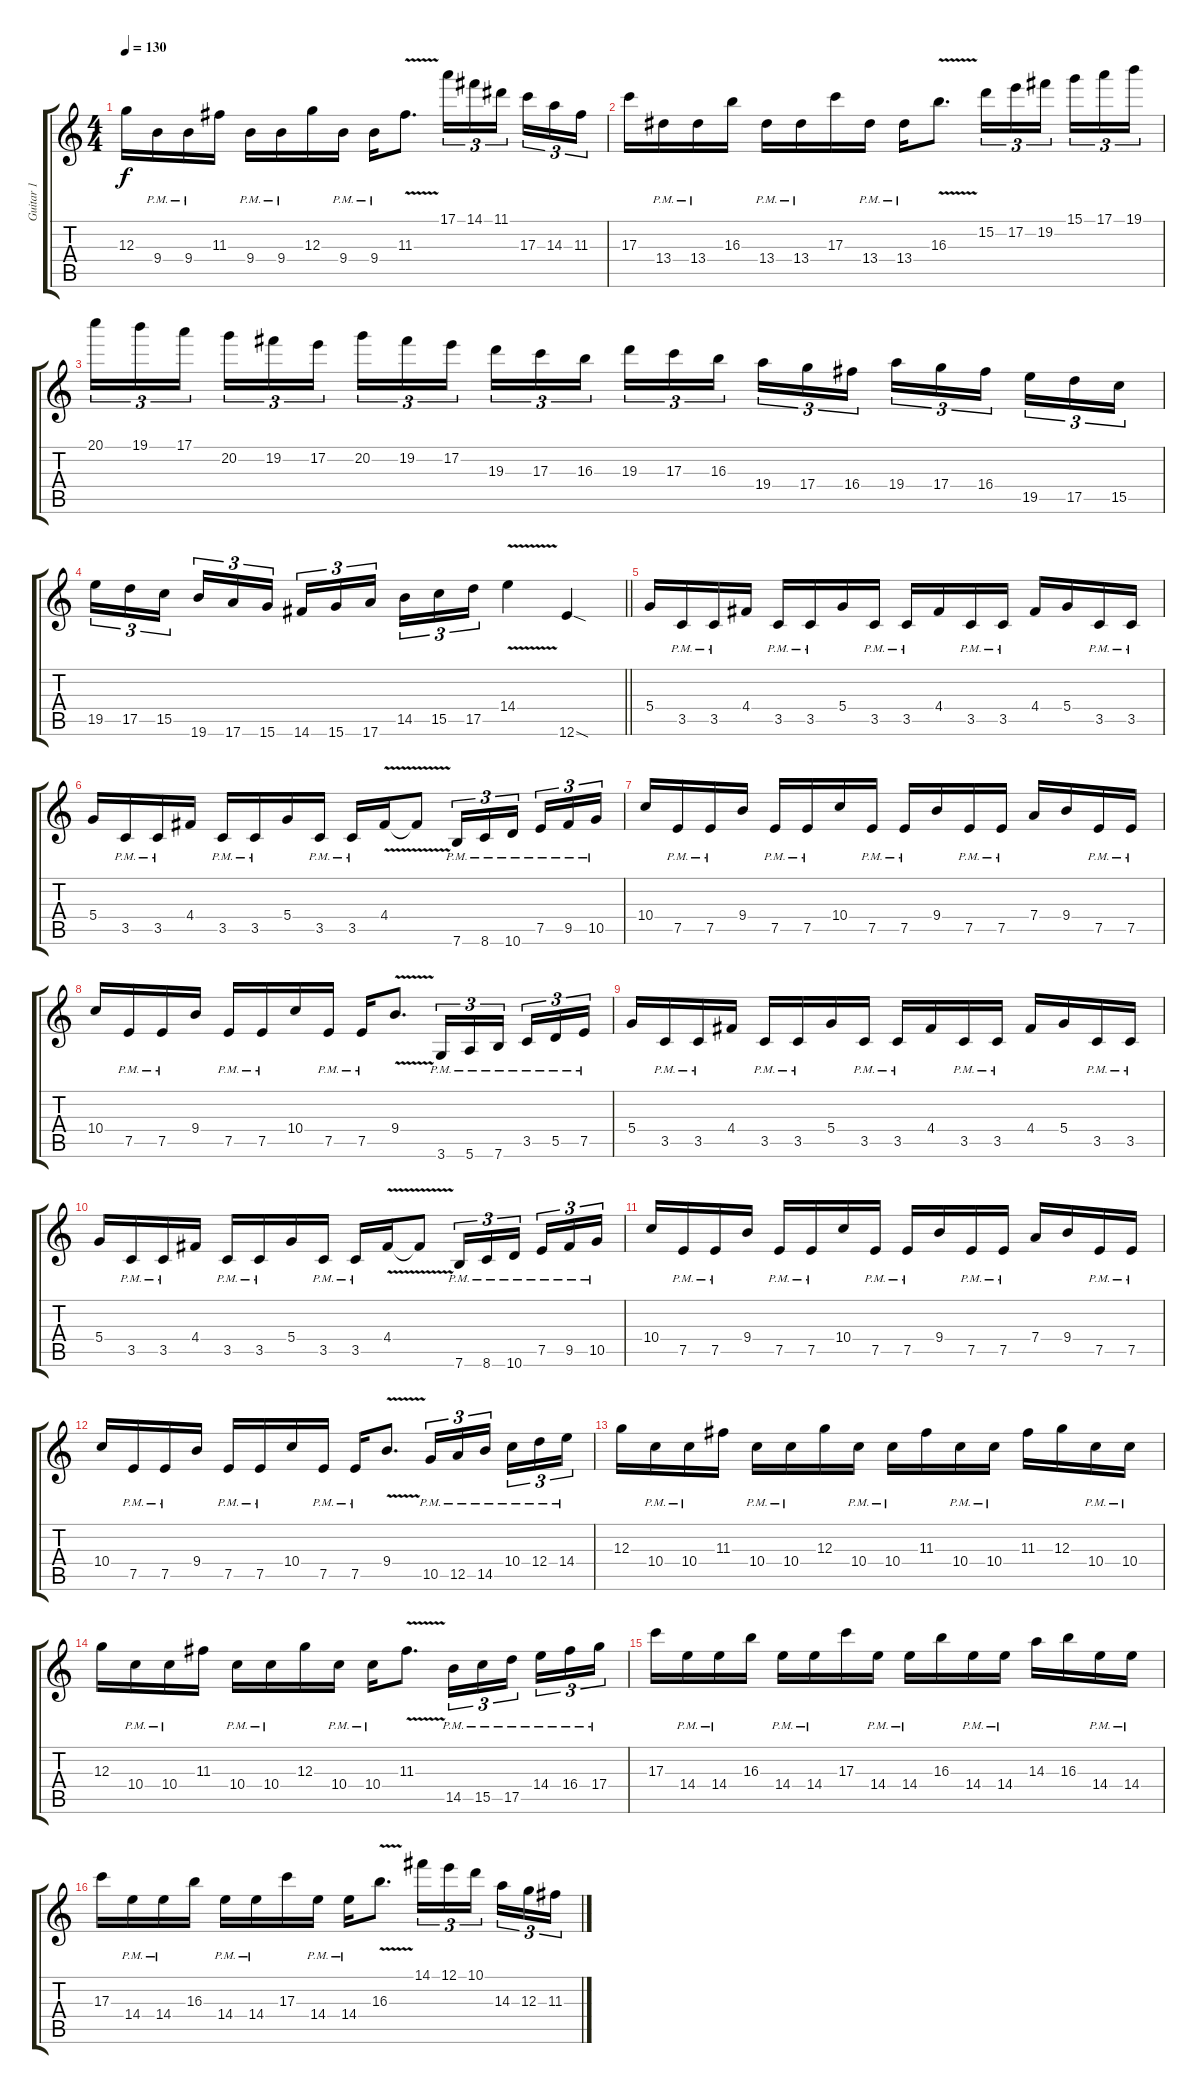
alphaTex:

\track ("Guitar 1" "Guitar 1") {instrument distortionguitar}
\staff {score tabs}
\tuning (E4 B3 G3 D3 A2 E2) {hide}
\ts (4 4)
\tempo 130
\clef g2
\ks c
12.3.16{dy f} 9.4{pm}.16 9.4{pm}.16 11.3.16 9.4{pm}.16 9.4{pm}.16 12.3.16 9.4{pm}.16 9.4{pm}.16 11.3{v}.8{d} 17.1.16{tu (3 2)} 14.1.16{tu (3 2)} 11.1.16{tu (3 2) beam splitsecondary} 17.3.16{tu (3 2)} 14.3.16{tu (3 2)} 11.3.16{tu (3 2)} |
17.3.16 13.4{pm}.16 13.4{pm}.16 16.3.16 13.4{pm}.16 13.4{pm}.16 17.3.16 13.4{pm}.16 13.4{pm}.16 16.3{v}.8{d} 15.2.16{tu (3 2)} 17.2.16{tu (3 2)} 19.2.16{tu (3 2) beam splitsecondary} 15.1.16{tu (3 2)} 17.1.16{tu (3 2)} 19.1.16{tu (3 2)} |
20.1.16{tu (3 2)} 19.1.16{tu (3 2)} 17.1.16{tu (3 2) beam splitsecondary} 20.2.16{tu (3 2)} 19.2.16{tu (3 2)} 17.2.16{tu (3 2)} 20.2.16{tu (3 2)} 19.2.16{tu (3 2)} 17.2.16{tu (3 2) beam splitsecondary} 19.3.16{tu (3 2)} 17.3.16{tu (3 2)} 16.3.16{tu (3 2)} 19.3.16{tu (3 2)} 17.3.16{tu (3 2)} 16.3.16{tu (3 2) beam splitsecondary} 19.4.16{tu (3 2)} 17.4.16{tu (3 2)} 16.4.16{tu (3 2)} 19.4.16{tu (3 2)} 17.4.16{tu (3 2)} 16.4.16{tu (3 2) beam splitsecondary} 19.5.16{tu (3 2)} 17.5.16{tu (3 2)} 15.5.16{tu (3 2)} |
\barLineRight lightlight
19.5.16{tu (3 2)} 17.5.16{tu (3 2)} 15.5.16{tu (3 2) beam splitsecondary} 19.6.16{tu (3 2)} 17.6.16{tu (3 2)} 15.6.16{tu (3 2)} 14.6.16{tu (3 2)} 15.6.16{tu (3 2)} 17.6.16{tu (3 2) beam splitsecondary} 14.5.16{tu (3 2)} 15.5.16{tu (3 2)} 17.5.16{tu (3 2)} 14.4{v}.4 12.6{sod}.4 |
5.4.16 3.5{pm}.16 3.5{pm}.16 4.4.16 3.5{pm}.16 3.5{pm}.16 5.4.16 3.5{pm}.16 3.5{pm}.16 4.4.16 3.5{pm}.16 3.5{pm}.16 4.4.16 5.4.16 3.5{pm}.16 3.5{pm}.16 |
5.4.16 3.5{pm}.16 3.5{pm}.16 4.4.16 3.5{pm}.16 3.5{pm}.16 5.4.16 3.5{pm}.16 3.5{pm}.16 4.4{v}.16 4.4{t}.8 7.6{pm}.16{tu (3 2)} 8.6{pm}.16{tu (3 2)} 10.6{pm}.16{tu (3 2) beam splitsecondary} 7.5{pm}.16{tu (3 2)} 9.5{pm}.16{tu (3 2)} 10.5{pm}.16{tu (3 2)} |
10.4.16 7.5{pm}.16 7.5{pm}.16 9.4.16 7.5{pm}.16 7.5{pm}.16 10.4.16 7.5{pm}.16 7.5{pm}.16 9.4.16 7.5{pm}.16 7.5{pm}.16 7.4.16 9.4.16 7.5{pm}.16 7.5{pm}.16 |
10.4.16 7.5{pm}.16 7.5{pm}.16 9.4.16 7.5{pm}.16 7.5{pm}.16 10.4.16 7.5{pm}.16 7.5{pm}.16 9.4{v}.8{d} 3.6{pm}.16{tu (3 2)} 5.6{pm}.16{tu (3 2)} 7.6{pm}.16{tu (3 2) beam splitsecondary} 3.5{pm}.16{tu (3 2)} 5.5{pm}.16{tu (3 2)} 7.5{pm}.16{tu (3 2)} |
5.4.16 3.5{pm}.16 3.5{pm}.16 4.4.16 3.5{pm}.16 3.5{pm}.16 5.4.16 3.5{pm}.16 3.5{pm}.16 4.4.16 3.5{pm}.16 3.5{pm}.16 4.4.16 5.4.16 3.5{pm}.16 3.5{pm}.16 |
5.4.16 3.5{pm}.16 3.5{pm}.16 4.4.16 3.5{pm}.16 3.5{pm}.16 5.4.16 3.5{pm}.16 3.5{pm}.16 4.4{v}.16 4.4{t}.8 7.6{pm}.16{tu (3 2)} 8.6{pm}.16{tu (3 2)} 10.6{pm}.16{tu (3 2) beam splitsecondary} 7.5{pm}.16{tu (3 2)} 9.5{pm}.16{tu (3 2)} 10.5{pm}.16{tu (3 2)} |
10.4.16 7.5{pm}.16 7.5{pm}.16 9.4.16 7.5{pm}.16 7.5{pm}.16 10.4.16 7.5{pm}.16 7.5{pm}.16 9.4.16 7.5{pm}.16 7.5{pm}.16 7.4.16 9.4.16 7.5{pm}.16 7.5{pm}.16 |
10.4.16 7.5{pm}.16 7.5{pm}.16 9.4.16 7.5{pm}.16 7.5{pm}.16 10.4.16 7.5{pm}.16 7.5{pm}.16 9.4{v}.8{d} 10.5{pm}.16{tu (3 2)} 12.5{pm}.16{tu (3 2)} 14.5{pm}.16{tu (3 2) beam splitsecondary} 10.4{pm}.16{tu (3 2)} 12.4{pm}.16{tu (3 2)} 14.4{pm}.16{tu (3 2)} |
12.3.16 10.4{pm}.16 10.4{pm}.16 11.3.16 10.4{pm}.16 10.4{pm}.16 12.3.16 10.4{pm}.16 10.4{pm}.16 11.3.16 10.4{pm}.16 10.4{pm}.16 11.3.16 12.3.16 10.4{pm}.16 10.4{pm}.16 |
12.3.16 10.4{pm}.16 10.4{pm}.16 11.3.16 10.4{pm}.16 10.4{pm}.16 12.3.16 10.4{pm}.16 10.4{pm}.16 11.3{v}.8{d} 14.5{pm}.16{tu (3 2)} 15.5{pm}.16{tu (3 2)} 17.5{pm}.16{tu (3 2) beam splitsecondary} 14.4{pm}.16{tu (3 2)} 16.4{pm}.16{tu (3 2)} 17.4{pm}.16{tu (3 2)} |
17.3.16 14.4{pm}.16 14.4{pm}.16 16.3.16 14.4{pm}.16 14.4{pm}.16 17.3.16 14.4{pm}.16 14.4{pm}.16 16.3.16 14.4{pm}.16 14.4{pm}.16 14.3.16 16.3.16 14.4{pm}.16 14.4{pm}.16 |
17.3.16 14.4{pm}.16 14.4{pm}.16 16.3.16 14.4{pm}.16 14.4{pm}.16 17.3.16 14.4{pm}.16 14.4{pm}.16 16.3{v}.8{d} 14.1.16{tu (3 2)} 12.1.16{tu (3 2)} 10.1.16{tu (3 2) beam splitsecondary} 14.3.16{tu (3 2)} 12.3.16{tu (3 2)} 11.3.16{tu (3 2)}
